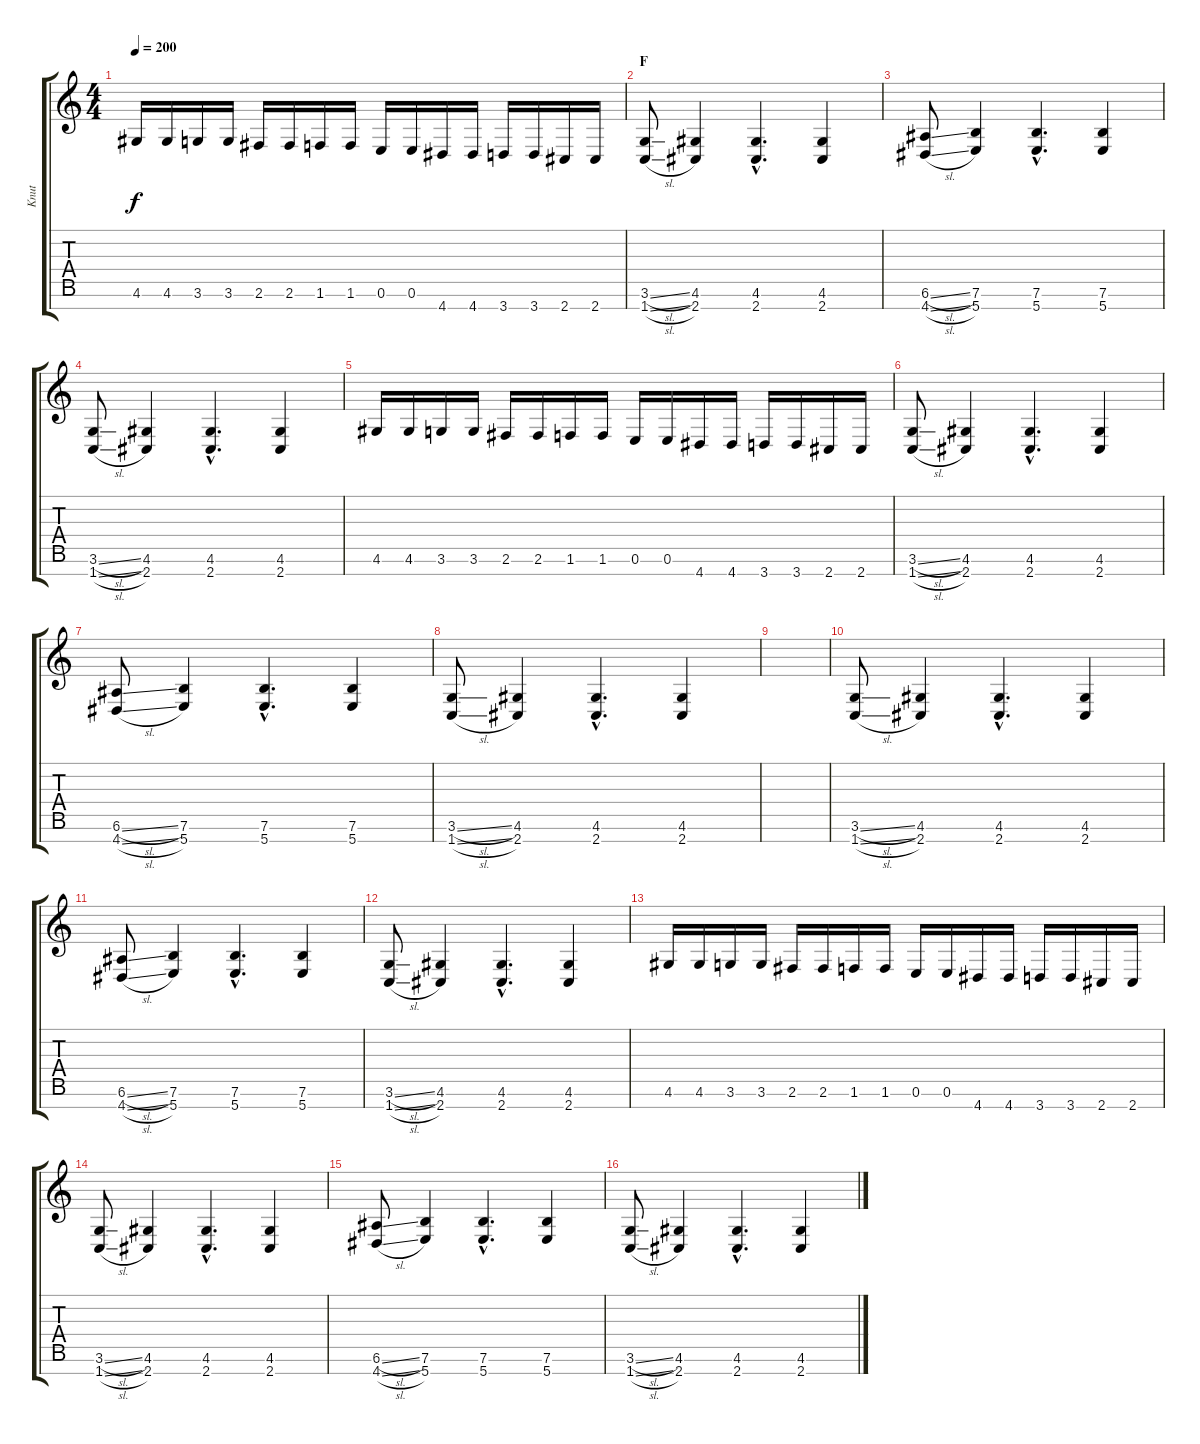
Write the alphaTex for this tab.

\track ("Knut" "Knut") {instrument distortionguitar}
\staff {score tabs}
\tuning (E4 B3 G3 D3 A2 E2 B1) {hide}
\ts (4 4)
\tempo 200
\clef g2
\ks c
4.6.16{dy f} 4.6.16 3.6.16 3.6.16 2.6.16 2.6.16 1.6.16 1.6.16 0.6.16 0.6.16 4.7.16 4.7.16 3.7.16 3.7.16 2.7.16 2.7.16 |
\section ("" "F")
(3.6{sl} 1.7{sl}).8 (4.6 2.7).4 (4.6{hac} 2.7{hac}).4{d} (4.6 2.7).4 |
(6.6{sl} 4.7{sl}).8 (7.6 5.7).4 (7.6{hac} 5.7{hac}).4{d} (7.6 5.7).4 |
(3.6{sl} 1.7{sl}).8 (4.6 2.7).4 (4.6{hac} 2.7{hac}).4{d} (4.6 2.7).4 |
4.6.16 4.6.16 3.6.16 3.6.16 2.6.16 2.6.16 1.6.16 1.6.16 0.6.16 0.6.16 4.7.16 4.7.16 3.7.16 3.7.16 2.7.16 2.7.16 |
(3.6{sl} 1.7{sl}).8 (4.6 2.7).4 (4.6{hac} 2.7{hac}).4{d} (4.6 2.7).4 |
(6.6{sl} 4.7{sl}).8 (7.6 5.7).4 (7.6{hac} 5.7{hac}).4{d} (7.6 5.7).4 |
(3.6{sl} 1.7{sl}).8 (4.6 2.7).4 (4.6{hac} 2.7{hac}).4{d} (4.6 2.7).4 |
|
(3.6{sl} 1.7{sl}).8 (4.6 2.7).4 (4.6{hac} 2.7{hac}).4{d} (4.6 2.7).4 |
(6.6{sl} 4.7{sl}).8 (7.6 5.7).4 (7.6{hac} 5.7{hac}).4{d} (7.6 5.7).4 |
(3.6{sl} 1.7{sl}).8 (4.6 2.7).4 (4.6{hac} 2.7{hac}).4{d} (4.6 2.7).4 |
4.6.16 4.6.16 3.6.16 3.6.16 2.6.16 2.6.16 1.6.16 1.6.16 0.6.16 0.6.16 4.7.16 4.7.16 3.7.16 3.7.16 2.7.16 2.7.16 |
(3.6{sl} 1.7{sl}).8 (4.6 2.7).4 (4.6{hac} 2.7{hac}).4{d} (4.6 2.7).4 |
(6.6{sl} 4.7{sl}).8 (7.6 5.7).4 (7.6{hac} 5.7{hac}).4{d} (7.6 5.7).4 |
(3.6{sl} 1.7{sl}).8 (4.6 2.7).4 (4.6{hac} 2.7{hac}).4{d} (4.6 2.7).4
